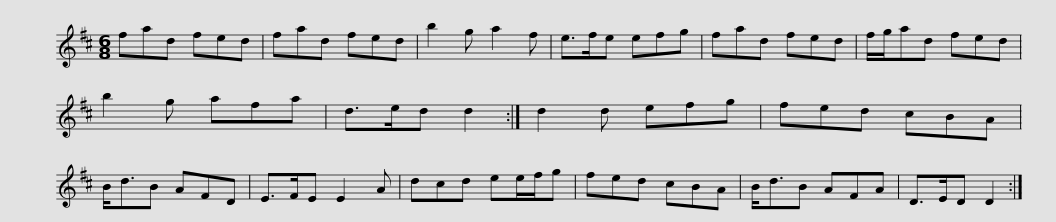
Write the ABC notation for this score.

X:1
L:1/8
M:6/8
I:linebreak $
K:D
V:1 treble
V:1
 fad fed | fad fed | b2 g a2 f | e>fe efg | fad fed | %5
 f/g/ad fed | b2 g afa |$ d>ed d2 :| d2 d efg | fed cBA | %10
 B<dB AFD | E>FE E2 A | dcd ee/f/g | fed cBA |$ B<dB AFA | %15
 D>ED D2 :| %16
